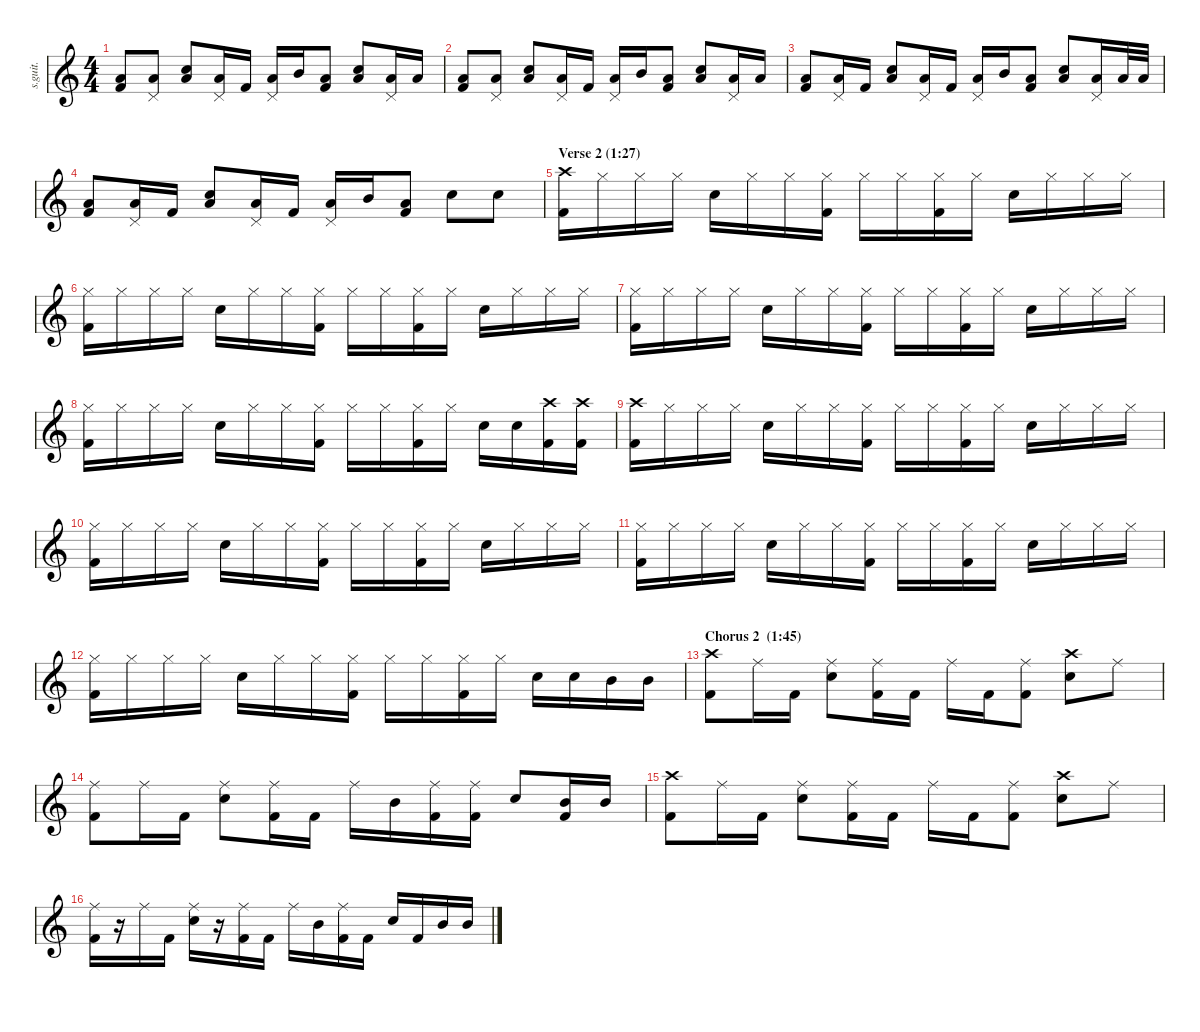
\defaultSystemsLayout 4
\hideDynamics
\bracketExtendMode nobrackets
\track ("Sean Kinney (Drums)" "s.guit.") {instrument percussion}
\staff {score}
\articulation defaults
\ts (4 4)
\tempo (94 hide)
\clef g2
\ks c
("Low Tom (hit)" "Kick (hit) 2").8{lyrics (0 "") lyrics (1 "") lyrics (2 "") lyrics (3 "") lyrics (4 "") dy f} ("Low Tom (hit)" "Pedal Hi-Hat (hit)").8{lyrics (0 "") lyrics (1 "") lyrics (2 "") lyrics (3 "") lyrics (4 "")} ("Low Tom (hit)" "Electric Snare (hit)").8{lyrics (0 "") lyrics (1 "") lyrics (2 "") lyrics (3 "") lyrics (4 "") dy mf} ("Low Tom (hit)" "Pedal Hi-Hat (hit)").16{lyrics (0 "") lyrics (1 "") lyrics (2 "") lyrics (3 "") lyrics (4 "")} "Kick (hit) 2".16{lyrics (0 "") lyrics (1 "") lyrics (2 "") lyrics (3 "") lyrics (4 "") dy ff} ("Low Tom (hit)" "Pedal Hi-Hat (hit)").16{lyrics (0 "") lyrics (1 "") lyrics (2 "") lyrics (3 "") lyrics (4 "") dy f} "Mid Tom (hit)".16{lyrics (0 "") lyrics (1 "") lyrics (2 "") lyrics (3 "") lyrics (4 "") dy ff} ("Low Tom (hit)" "Kick (hit) 2").8{lyrics (0 "") lyrics (1 "") lyrics (2 "") lyrics (3 "") lyrics (4 "")} ("Low Tom (hit)" "Electric Snare (hit)").8{lyrics (0 "") lyrics (1 "") lyrics (2 "") lyrics (3 "") lyrics (4 "")} ("Low Tom (hit)" "Pedal Hi-Hat (hit)").16{lyrics (0 "") lyrics (1 "") lyrics (2 "") lyrics (3 "") lyrics (4 "") dy f} "Low Tom (hit)".16{lyrics (0 "") lyrics (1 "") lyrics (2 "") lyrics (3 "") lyrics (4 "")} |
("Low Tom (hit)" "Kick (hit) 2").8{lyrics (0 "") lyrics (1 "") lyrics (2 "") lyrics (3 "") lyrics (4 "")} ("Low Tom (hit)" "Pedal Hi-Hat (hit)").8{lyrics (0 "") lyrics (1 "") lyrics (2 "") lyrics (3 "") lyrics (4 "")} ("Low Tom (hit)" "Electric Snare (hit)").8{lyrics (0 "") lyrics (1 "") lyrics (2 "") lyrics (3 "") lyrics (4 "") dy mf} ("Low Tom (hit)" "Pedal Hi-Hat (hit)").16{lyrics (0 "") lyrics (1 "") lyrics (2 "") lyrics (3 "") lyrics (4 "")} "Kick (hit) 2".16{lyrics (0 "") lyrics (1 "") lyrics (2 "") lyrics (3 "") lyrics (4 "") dy ff} ("Low Tom (hit)" "Pedal Hi-Hat (hit)").16{lyrics (0 "") lyrics (1 "") lyrics (2 "") lyrics (3 "") lyrics (4 "") dy f} "Mid Tom (hit)".16{lyrics (0 "") lyrics (1 "") lyrics (2 "") lyrics (3 "") lyrics (4 "") dy ff} ("Low Tom (hit)" "Kick (hit) 2").8{lyrics (0 "") lyrics (1 "") lyrics (2 "") lyrics (3 "") lyrics (4 "")} ("Low Tom (hit)" "Electric Snare (hit)").8{lyrics (0 "") lyrics (1 "") lyrics (2 "") lyrics (3 "") lyrics (4 "")} ("Low Tom (hit)" "Pedal Hi-Hat (hit)").16{lyrics (0 "") lyrics (1 "") lyrics (2 "") lyrics (3 "") lyrics (4 "") dy f} "Low Tom (hit)".16{lyrics (0 "") lyrics (1 "") lyrics (2 "") lyrics (3 "") lyrics (4 "")} |
("Low Tom (hit)" "Kick (hit) 2").8{lyrics (0 "") lyrics (1 "") lyrics (2 "") lyrics (3 "") lyrics (4 "")} ("Low Tom (hit)" "Pedal Hi-Hat (hit)").16{lyrics (0 "") lyrics (1 "") lyrics (2 "") lyrics (3 "") lyrics (4 "")} "Kick (hit) 2".16{lyrics (0 "") lyrics (1 "") lyrics (2 "") lyrics (3 "") lyrics (4 "") dy ff} ("Low Tom (hit)" "Electric Snare (hit)").8{lyrics (0 "") lyrics (1 "") lyrics (2 "") lyrics (3 "") lyrics (4 "")} ("Low Tom (hit)" "Pedal Hi-Hat (hit)").16{lyrics (0 "") lyrics (1 "") lyrics (2 "") lyrics (3 "") lyrics (4 "") dy f} "Kick (hit) 2".16{lyrics (0 "") lyrics (1 "") lyrics (2 "") lyrics (3 "") lyrics (4 "") dy ff} ("Low Tom (hit)" "Pedal Hi-Hat (hit)").16{lyrics (0 "") lyrics (1 "") lyrics (2 "") lyrics (3 "") lyrics (4 "") dy f} "Mid Tom (hit)".16{lyrics (0 "") lyrics (1 "") lyrics (2 "") lyrics (3 "") lyrics (4 "") dy ff} ("Low Tom (hit)" "Kick (hit) 2").8{lyrics (0 "") lyrics (1 "") lyrics (2 "") lyrics (3 "") lyrics (4 "")} ("Low Tom (hit)" "Electric Snare (hit)").8{lyrics (0 "") lyrics (1 "") lyrics (2 "") lyrics (3 "") lyrics (4 "")} ("Low Tom (hit)" "Pedal Hi-Hat (hit)").16{lyrics (0 "") lyrics (1 "") lyrics (2 "") lyrics (3 "") lyrics (4 "") dy f} "Low Tom (hit)".32{lyrics (0 "") lyrics (1 "") lyrics (2 "") lyrics (3 "") lyrics (4 "")} "Low Tom (hit)".32{lyrics (0 "") lyrics (1 "") lyrics (2 "") lyrics (3 "") lyrics (4 "")} |
("Low Tom (hit)" "Kick (hit) 2").8{lyrics (0 "") lyrics (1 "") lyrics (2 "") lyrics (3 "") lyrics (4 "")} ("Low Tom (hit)" "Pedal Hi-Hat (hit)").16{lyrics (0 "") lyrics (1 "") lyrics (2 "") lyrics (3 "") lyrics (4 "")} "Kick (hit) 2".16{lyrics (0 "") lyrics (1 "") lyrics (2 "") lyrics (3 "") lyrics (4 "") dy ff} ("Low Tom (hit)" "Electric Snare (hit)").8{lyrics (0 "") lyrics (1 "") lyrics (2 "") lyrics (3 "") lyrics (4 "")} ("Low Tom (hit)" "Pedal Hi-Hat (hit)").16{lyrics (0 "") lyrics (1 "") lyrics (2 "") lyrics (3 "") lyrics (4 "") dy f} "Kick (hit) 2".16{lyrics (0 "") lyrics (1 "") lyrics (2 "") lyrics (3 "") lyrics (4 "") dy ff} ("Low Tom (hit)" "Pedal Hi-Hat (hit)").16{lyrics (0 "") lyrics (1 "") lyrics (2 "") lyrics (3 "") lyrics (4 "") dy f} "Mid Tom (hit)".16{lyrics (0 "") lyrics (1 "") lyrics (2 "") lyrics (3 "") lyrics (4 "") dy ff} ("Low Tom (hit)" "Kick (hit) 2").8{lyrics (0 "") lyrics (1 "") lyrics (2 "") lyrics (3 "") lyrics (4 "")} "Electric Snare (hit)".8{lyrics (0 "") lyrics (1 "") lyrics (2 "") lyrics (3 "") lyrics (4 "")} "Electric Snare (hit)".8{lyrics (0 "") lyrics (1 "") lyrics (2 "") lyrics (3 "") lyrics (4 "") dy f} |
\section ("" "Verse 2 (1:27)")
("Crash high (hit)" "Kick (hit) 2").16{lyrics (0 "") lyrics (1 "") lyrics (2 "") lyrics (3 "") lyrics (4 "") dy ff} "Hi-Hat (closed)".16{lyrics (0 "") lyrics (1 "") lyrics (2 "") lyrics (3 "") lyrics (4 "") dy f} "Hi-Hat (closed)".16{lyrics (0 "") lyrics (1 "") lyrics (2 "") lyrics (3 "") lyrics (4 "")} "Hi-Hat (closed)".16{lyrics (0 "") lyrics (1 "") lyrics (2 "") lyrics (3 "") lyrics (4 "")} "Electric Snare (hit)".16{lyrics (0 "") lyrics (1 "") lyrics (2 "") lyrics (3 "") lyrics (4 "") dy ff} "Hi-Hat (closed)".16{lyrics (0 "") lyrics (1 "") lyrics (2 "") lyrics (3 "") lyrics (4 "") dy f} "Hi-Hat (closed)".16{lyrics (0 "") lyrics (1 "") lyrics (2 "") lyrics (3 "") lyrics (4 "")} ("Hi-Hat (closed)" "Kick (hit) 2").16{lyrics (0 "") lyrics (1 "") lyrics (2 "") lyrics (3 "") lyrics (4 "")} "Hi-Hat (closed)".16{lyrics (0 "") lyrics (1 "") lyrics (2 "") lyrics (3 "") lyrics (4 "")} "Hi-Hat (closed)".16{lyrics (0 "") lyrics (1 "") lyrics (2 "") lyrics (3 "") lyrics (4 "")} ("Hi-Hat (closed)" "Kick (hit) 2").16{lyrics (0 "") lyrics (1 "") lyrics (2 "") lyrics (3 "") lyrics (4 "")} "Hi-Hat (closed)".16{lyrics (0 "") lyrics (1 "") lyrics (2 "") lyrics (3 "") lyrics (4 "")} "Electric Snare (hit)".16{lyrics (0 "") lyrics (1 "") lyrics (2 "") lyrics (3 "") lyrics (4 "") dy ff} "Hi-Hat (closed)".16{lyrics (0 "") lyrics (1 "") lyrics (2 "") lyrics (3 "") lyrics (4 "") dy f} "Hi-Hat (closed)".16{lyrics (0 "") lyrics (1 "") lyrics (2 "") lyrics (3 "") lyrics (4 "")} "Hi-Hat (closed)".16{lyrics (0 "") lyrics (1 "") lyrics (2 "") lyrics (3 "") lyrics (4 "")} |
("Hi-Hat (closed)" "Kick (hit) 2").16{lyrics (0 "") lyrics (1 "") lyrics (2 "") lyrics (3 "") lyrics (4 "")} "Hi-Hat (closed)".16{lyrics (0 "") lyrics (1 "") lyrics (2 "") lyrics (3 "") lyrics (4 "")} "Hi-Hat (closed)".16{lyrics (0 "") lyrics (1 "") lyrics (2 "") lyrics (3 "") lyrics (4 "")} "Hi-Hat (closed)".16{lyrics (0 "") lyrics (1 "") lyrics (2 "") lyrics (3 "") lyrics (4 "")} "Electric Snare (hit)".16{lyrics (0 "") lyrics (1 "") lyrics (2 "") lyrics (3 "") lyrics (4 "") dy ff} "Hi-Hat (closed)".16{lyrics (0 "") lyrics (1 "") lyrics (2 "") lyrics (3 "") lyrics (4 "") dy f} "Hi-Hat (closed)".16{lyrics (0 "") lyrics (1 "") lyrics (2 "") lyrics (3 "") lyrics (4 "")} ("Hi-Hat (closed)" "Kick (hit) 2").16{lyrics (0 "") lyrics (1 "") lyrics (2 "") lyrics (3 "") lyrics (4 "")} "Hi-Hat (closed)".16{lyrics (0 "") lyrics (1 "") lyrics (2 "") lyrics (3 "") lyrics (4 "")} "Hi-Hat (closed)".16{lyrics (0 "") lyrics (1 "") lyrics (2 "") lyrics (3 "") lyrics (4 "")} ("Hi-Hat (closed)" "Kick (hit) 2").16{lyrics (0 "") lyrics (1 "") lyrics (2 "") lyrics (3 "") lyrics (4 "")} "Hi-Hat (closed)".16{lyrics (0 "") lyrics (1 "") lyrics (2 "") lyrics (3 "") lyrics (4 "")} "Electric Snare (hit)".16{lyrics (0 "") lyrics (1 "") lyrics (2 "") lyrics (3 "") lyrics (4 "") dy ff} "Hi-Hat (closed)".16{lyrics (0 "") lyrics (1 "") lyrics (2 "") lyrics (3 "") lyrics (4 "") dy f} "Hi-Hat (closed)".16{lyrics (0 "") lyrics (1 "") lyrics (2 "") lyrics (3 "") lyrics (4 "")} "Hi-Hat (closed)".16{lyrics (0 "") lyrics (1 "") lyrics (2 "") lyrics (3 "") lyrics (4 "")} |
("Hi-Hat (closed)" "Kick (hit) 2").16{lyrics (0 "") lyrics (1 "") lyrics (2 "") lyrics (3 "") lyrics (4 "")} "Hi-Hat (closed)".16{lyrics (0 "") lyrics (1 "") lyrics (2 "") lyrics (3 "") lyrics (4 "")} "Hi-Hat (closed)".16{lyrics (0 "") lyrics (1 "") lyrics (2 "") lyrics (3 "") lyrics (4 "")} "Hi-Hat (closed)".16{lyrics (0 "") lyrics (1 "") lyrics (2 "") lyrics (3 "") lyrics (4 "")} "Electric Snare (hit)".16{lyrics (0 "") lyrics (1 "") lyrics (2 "") lyrics (3 "") lyrics (4 "") dy ff} "Hi-Hat (closed)".16{lyrics (0 "") lyrics (1 "") lyrics (2 "") lyrics (3 "") lyrics (4 "") dy f} "Hi-Hat (closed)".16{lyrics (0 "") lyrics (1 "") lyrics (2 "") lyrics (3 "") lyrics (4 "")} ("Hi-Hat (closed)" "Kick (hit) 2").16{lyrics (0 "") lyrics (1 "") lyrics (2 "") lyrics (3 "") lyrics (4 "")} "Hi-Hat (closed)".16{lyrics (0 "") lyrics (1 "") lyrics (2 "") lyrics (3 "") lyrics (4 "")} "Hi-Hat (closed)".16{lyrics (0 "") lyrics (1 "") lyrics (2 "") lyrics (3 "") lyrics (4 "")} ("Hi-Hat (closed)" "Kick (hit) 2").16{lyrics (0 "") lyrics (1 "") lyrics (2 "") lyrics (3 "") lyrics (4 "")} "Hi-Hat (closed)".16{lyrics (0 "") lyrics (1 "") lyrics (2 "") lyrics (3 "") lyrics (4 "")} "Electric Snare (hit)".16{lyrics (0 "") lyrics (1 "") lyrics (2 "") lyrics (3 "") lyrics (4 "") dy ff} "Hi-Hat (closed)".16{lyrics (0 "") lyrics (1 "") lyrics (2 "") lyrics (3 "") lyrics (4 "") dy f} "Hi-Hat (closed)".16{lyrics (0 "") lyrics (1 "") lyrics (2 "") lyrics (3 "") lyrics (4 "")} "Hi-Hat (closed)".16{lyrics (0 "") lyrics (1 "") lyrics (2 "") lyrics (3 "") lyrics (4 "")} |
("Hi-Hat (closed)" "Kick (hit) 2").16{lyrics (0 "") lyrics (1 "") lyrics (2 "") lyrics (3 "") lyrics (4 "")} "Hi-Hat (closed)".16{lyrics (0 "") lyrics (1 "") lyrics (2 "") lyrics (3 "") lyrics (4 "")} "Hi-Hat (closed)".16{lyrics (0 "") lyrics (1 "") lyrics (2 "") lyrics (3 "") lyrics (4 "")} "Hi-Hat (closed)".16{lyrics (0 "") lyrics (1 "") lyrics (2 "") lyrics (3 "") lyrics (4 "")} "Electric Snare (hit)".16{lyrics (0 "") lyrics (1 "") lyrics (2 "") lyrics (3 "") lyrics (4 "") dy ff} "Hi-Hat (closed)".16{lyrics (0 "") lyrics (1 "") lyrics (2 "") lyrics (3 "") lyrics (4 "") dy f} "Hi-Hat (closed)".16{lyrics (0 "") lyrics (1 "") lyrics (2 "") lyrics (3 "") lyrics (4 "")} ("Hi-Hat (closed)" "Kick (hit) 2").16{lyrics (0 "") lyrics (1 "") lyrics (2 "") lyrics (3 "") lyrics (4 "")} "Hi-Hat (closed)".16{lyrics (0 "") lyrics (1 "") lyrics (2 "") lyrics (3 "") lyrics (4 "")} "Hi-Hat (closed)".16{lyrics (0 "") lyrics (1 "") lyrics (2 "") lyrics (3 "") lyrics (4 "")} ("Hi-Hat (closed)" "Kick (hit) 2").16{lyrics (0 "") lyrics (1 "") lyrics (2 "") lyrics (3 "") lyrics (4 "")} "Hi-Hat (closed)".16{lyrics (0 "") lyrics (1 "") lyrics (2 "") lyrics (3 "") lyrics (4 "")} "Electric Snare (hit)".16{lyrics (0 "") lyrics (1 "") lyrics (2 "") lyrics (3 "") lyrics (4 "") dy ff} "Electric Snare (hit)".16{lyrics (0 "") lyrics (1 "") lyrics (2 "") lyrics (3 "") lyrics (4 "")} ("Crash high (hit)" "Kick (hit) 2").16{lyrics (0 "") lyrics (1 "") lyrics (2 "") lyrics (3 "") lyrics (4 "")} ("Crash high (hit)" "Kick (hit) 2").16{lyrics (0 "") lyrics (1 "") lyrics (2 "") lyrics (3 "") lyrics (4 "")} |
("Crash high (hit)" "Kick (hit) 2").16{lyrics (0 "") lyrics (1 "") lyrics (2 "") lyrics (3 "") lyrics (4 "")} "Hi-Hat (closed)".16{lyrics (0 "") lyrics (1 "") lyrics (2 "") lyrics (3 "") lyrics (4 "") dy f} "Hi-Hat (closed)".16{lyrics (0 "") lyrics (1 "") lyrics (2 "") lyrics (3 "") lyrics (4 "")} "Hi-Hat (closed)".16{lyrics (0 "") lyrics (1 "") lyrics (2 "") lyrics (3 "") lyrics (4 "")} "Electric Snare (hit)".16{lyrics (0 "") lyrics (1 "") lyrics (2 "") lyrics (3 "") lyrics (4 "") dy ff} "Hi-Hat (closed)".16{lyrics (0 "") lyrics (1 "") lyrics (2 "") lyrics (3 "") lyrics (4 "") dy f} "Hi-Hat (closed)".16{lyrics (0 "") lyrics (1 "") lyrics (2 "") lyrics (3 "") lyrics (4 "")} ("Hi-Hat (closed)" "Kick (hit) 2").16{lyrics (0 "") lyrics (1 "") lyrics (2 "") lyrics (3 "") lyrics (4 "")} "Hi-Hat (closed)".16{lyrics (0 "") lyrics (1 "") lyrics (2 "") lyrics (3 "") lyrics (4 "")} "Hi-Hat (closed)".16{lyrics (0 "") lyrics (1 "") lyrics (2 "") lyrics (3 "") lyrics (4 "")} ("Hi-Hat (closed)" "Kick (hit) 2").16{lyrics (0 "") lyrics (1 "") lyrics (2 "") lyrics (3 "") lyrics (4 "")} "Hi-Hat (closed)".16{lyrics (0 "") lyrics (1 "") lyrics (2 "") lyrics (3 "") lyrics (4 "")} "Electric Snare (hit)".16{lyrics (0 "") lyrics (1 "") lyrics (2 "") lyrics (3 "") lyrics (4 "") dy ff} "Hi-Hat (closed)".16{lyrics (0 "") lyrics (1 "") lyrics (2 "") lyrics (3 "") lyrics (4 "") dy f} "Hi-Hat (closed)".16{lyrics (0 "") lyrics (1 "") lyrics (2 "") lyrics (3 "") lyrics (4 "")} "Hi-Hat (closed)".16{lyrics (0 "") lyrics (1 "") lyrics (2 "") lyrics (3 "") lyrics (4 "")} |
("Hi-Hat (closed)" "Kick (hit) 2").16{lyrics (0 "") lyrics (1 "") lyrics (2 "") lyrics (3 "") lyrics (4 "")} "Hi-Hat (closed)".16{lyrics (0 "") lyrics (1 "") lyrics (2 "") lyrics (3 "") lyrics (4 "")} "Hi-Hat (closed)".16{lyrics (0 "") lyrics (1 "") lyrics (2 "") lyrics (3 "") lyrics (4 "")} "Hi-Hat (closed)".16{lyrics (0 "") lyrics (1 "") lyrics (2 "") lyrics (3 "") lyrics (4 "")} "Electric Snare (hit)".16{lyrics (0 "") lyrics (1 "") lyrics (2 "") lyrics (3 "") lyrics (4 "") dy ff} "Hi-Hat (closed)".16{lyrics (0 "") lyrics (1 "") lyrics (2 "") lyrics (3 "") lyrics (4 "") dy f} "Hi-Hat (closed)".16{lyrics (0 "") lyrics (1 "") lyrics (2 "") lyrics (3 "") lyrics (4 "")} ("Hi-Hat (closed)" "Kick (hit) 2").16{lyrics (0 "") lyrics (1 "") lyrics (2 "") lyrics (3 "") lyrics (4 "")} "Hi-Hat (closed)".16{lyrics (0 "") lyrics (1 "") lyrics (2 "") lyrics (3 "") lyrics (4 "")} "Hi-Hat (closed)".16{lyrics (0 "") lyrics (1 "") lyrics (2 "") lyrics (3 "") lyrics (4 "")} ("Hi-Hat (closed)" "Kick (hit) 2").16{lyrics (0 "") lyrics (1 "") lyrics (2 "") lyrics (3 "") lyrics (4 "")} "Hi-Hat (closed)".16{lyrics (0 "") lyrics (1 "") lyrics (2 "") lyrics (3 "") lyrics (4 "")} "Electric Snare (hit)".16{lyrics (0 "") lyrics (1 "") lyrics (2 "") lyrics (3 "") lyrics (4 "") dy ff} "Hi-Hat (closed)".16{lyrics (0 "") lyrics (1 "") lyrics (2 "") lyrics (3 "") lyrics (4 "") dy f} "Hi-Hat (closed)".16{lyrics (0 "") lyrics (1 "") lyrics (2 "") lyrics (3 "") lyrics (4 "")} "Hi-Hat (closed)".16{lyrics (0 "") lyrics (1 "") lyrics (2 "") lyrics (3 "") lyrics (4 "")} |
("Hi-Hat (closed)" "Kick (hit) 2").16{lyrics (0 "") lyrics (1 "") lyrics (2 "") lyrics (3 "") lyrics (4 "")} "Hi-Hat (closed)".16{lyrics (0 "") lyrics (1 "") lyrics (2 "") lyrics (3 "") lyrics (4 "")} "Hi-Hat (closed)".16{lyrics (0 "") lyrics (1 "") lyrics (2 "") lyrics (3 "") lyrics (4 "")} "Hi-Hat (closed)".16{lyrics (0 "") lyrics (1 "") lyrics (2 "") lyrics (3 "") lyrics (4 "")} "Electric Snare (hit)".16{lyrics (0 "") lyrics (1 "") lyrics (2 "") lyrics (3 "") lyrics (4 "") dy ff} "Hi-Hat (closed)".16{lyrics (0 "") lyrics (1 "") lyrics (2 "") lyrics (3 "") lyrics (4 "") dy f} "Hi-Hat (closed)".16{lyrics (0 "") lyrics (1 "") lyrics (2 "") lyrics (3 "") lyrics (4 "")} ("Hi-Hat (closed)" "Kick (hit) 2").16{lyrics (0 "") lyrics (1 "") lyrics (2 "") lyrics (3 "") lyrics (4 "")} "Hi-Hat (closed)".16{lyrics (0 "") lyrics (1 "") lyrics (2 "") lyrics (3 "") lyrics (4 "")} "Hi-Hat (closed)".16{lyrics (0 "") lyrics (1 "") lyrics (2 "") lyrics (3 "") lyrics (4 "")} ("Hi-Hat (closed)" "Kick (hit) 2").16{lyrics (0 "") lyrics (1 "") lyrics (2 "") lyrics (3 "") lyrics (4 "")} "Hi-Hat (closed)".16{lyrics (0 "") lyrics (1 "") lyrics (2 "") lyrics (3 "") lyrics (4 "")} "Electric Snare (hit)".16{lyrics (0 "") lyrics (1 "") lyrics (2 "") lyrics (3 "") lyrics (4 "") dy ff} "Hi-Hat (closed)".16{lyrics (0 "") lyrics (1 "") lyrics (2 "") lyrics (3 "") lyrics (4 "") dy f} "Hi-Hat (closed)".16{lyrics (0 "") lyrics (1 "") lyrics (2 "") lyrics (3 "") lyrics (4 "")} "Hi-Hat (closed)".16{lyrics (0 "") lyrics (1 "") lyrics (2 "") lyrics (3 "") lyrics (4 "")} |
("Hi-Hat (closed)" "Kick (hit) 2").16{lyrics (0 "") lyrics (1 "") lyrics (2 "") lyrics (3 "") lyrics (4 "")} "Hi-Hat (closed)".16{lyrics (0 "") lyrics (1 "") lyrics (2 "") lyrics (3 "") lyrics (4 "")} "Hi-Hat (closed)".16{lyrics (0 "") lyrics (1 "") lyrics (2 "") lyrics (3 "") lyrics (4 "")} "Hi-Hat (closed)".16{lyrics (0 "") lyrics (1 "") lyrics (2 "") lyrics (3 "") lyrics (4 "")} "Electric Snare (hit)".16{lyrics (0 "") lyrics (1 "") lyrics (2 "") lyrics (3 "") lyrics (4 "") dy ff} "Hi-Hat (closed)".16{lyrics (0 "") lyrics (1 "") lyrics (2 "") lyrics (3 "") lyrics (4 "") dy f} "Hi-Hat (closed)".16{lyrics (0 "") lyrics (1 "") lyrics (2 "") lyrics (3 "") lyrics (4 "")} ("Hi-Hat (closed)" "Kick (hit) 2").16{lyrics (0 "") lyrics (1 "") lyrics (2 "") lyrics (3 "") lyrics (4 "")} "Hi-Hat (closed)".16{lyrics (0 "") lyrics (1 "") lyrics (2 "") lyrics (3 "") lyrics (4 "")} "Hi-Hat (closed)".16{lyrics (0 "") lyrics (1 "") lyrics (2 "") lyrics (3 "") lyrics (4 "")} ("Hi-Hat (closed)" "Kick (hit) 2").16{lyrics (0 "") lyrics (1 "") lyrics (2 "") lyrics (3 "") lyrics (4 "")} "Hi-Hat (closed)".16{lyrics (0 "") lyrics (1 "") lyrics (2 "") lyrics (3 "") lyrics (4 "")} "Electric Snare (hit)".16{lyrics (0 "") lyrics (1 "") lyrics (2 "") lyrics (3 "") lyrics (4 "") dy ff} "Electric Snare (hit)".16{lyrics (0 "") lyrics (1 "") lyrics (2 "") lyrics (3 "") lyrics (4 "") dy f} "Mid Tom (hit)".16{lyrics (0 "") lyrics (1 "") lyrics (2 "") lyrics (3 "") lyrics (4 "") dy ff} "Mid Tom (hit)".16{lyrics (0 "") lyrics (1 "") lyrics (2 "") lyrics (3 "") lyrics (4 "") dy f} |
\section ("" "Chorus 2  (1:45)")
("Crash high (hit)" "Kick (hit) 2").8{lyrics (0 "") lyrics (1 "") lyrics (2 "") lyrics (3 "") lyrics (4 "") dy ff} "Ride (middle)".16{lyrics (0 "") lyrics (1 "") lyrics (2 "") lyrics (3 "") lyrics (4 "") dy f} "Kick (hit) 2".16{lyrics (0 "") lyrics (1 "") lyrics (2 "") lyrics (3 "") lyrics (4 "") dy ff} ("Ride (middle)" "Electric Snare (hit)").8{lyrics (0 "") lyrics (1 "") lyrics (2 "") lyrics (3 "") lyrics (4 "")} ("Ride (middle)" "Kick (hit) 2").16{lyrics (0 "") lyrics (1 "") lyrics (2 "") lyrics (3 "") lyrics (4 "")} "Kick (hit) 2".16{lyrics (0 "") lyrics (1 "") lyrics (2 "") lyrics (3 "") lyrics (4 "")} "Ride (middle)".16{lyrics (0 "") lyrics (1 "") lyrics (2 "") lyrics (3 "") lyrics (4 "") dy f} "Kick (hit) 2".16{lyrics (0 "") lyrics (1 "") lyrics (2 "") lyrics (3 "") lyrics (4 "") dy ff} ("Ride (middle)" "Kick (hit) 2").8{lyrics (0 "") lyrics (1 "") lyrics (2 "") lyrics (3 "") lyrics (4 "")} ("Crash high (hit)" "Electric Snare (hit)").8{lyrics (0 "") lyrics (1 "") lyrics (2 "") lyrics (3 "") lyrics (4 "")} "Ride (middle)".8{lyrics (0 "") lyrics (1 "") lyrics (2 "") lyrics (3 "") lyrics (4 "") dy f} |
("Ride (middle)" "Kick (hit) 2").8{lyrics (0 "") lyrics (1 "") lyrics (2 "") lyrics (3 "") lyrics (4 "")} "Ride (middle)".16{lyrics (0 "") lyrics (1 "") lyrics (2 "") lyrics (3 "") lyrics (4 "")} "Kick (hit) 2".16{lyrics (0 "") lyrics (1 "") lyrics (2 "") lyrics (3 "") lyrics (4 "") dy ff} ("Ride (middle)" "Electric Snare (hit)").8{lyrics (0 "") lyrics (1 "") lyrics (2 "") lyrics (3 "") lyrics (4 "")} ("Ride (middle)" "Kick (hit) 2").16{lyrics (0 "") lyrics (1 "") lyrics (2 "") lyrics (3 "") lyrics (4 "")} "Kick (hit) 2".16{lyrics (0 "") lyrics (1 "") lyrics (2 "") lyrics (3 "") lyrics (4 "")} "Ride (middle)".16{lyrics (0 "") lyrics (1 "") lyrics (2 "") lyrics (3 "") lyrics (4 "") dy f} "Mid Tom (hit)".16{lyrics (0 "") lyrics (1 "") lyrics (2 "") lyrics (3 "") lyrics (4 "")} ("Ride (middle)" "Kick (hit) 2").16{lyrics (0 "") lyrics (1 "") lyrics (2 "") lyrics (3 "") lyrics (4 "")} ("Ride (middle)" "Kick (hit) 2").16{lyrics (0 "") lyrics (1 "") lyrics (2 "") lyrics (3 "") lyrics (4 "")} "Electric Snare (hit)".8{lyrics (0 "") lyrics (1 "") lyrics (2 "") lyrics (3 "") lyrics (4 "") dy ff} ("Mid Tom (hit)" "Kick (hit) 2").16{lyrics (0 "") lyrics (1 "") lyrics (2 "") lyrics (3 "") lyrics (4 "")} "Mid Tom (hit)".16{lyrics (0 "") lyrics (1 "") lyrics (2 "") lyrics (3 "") lyrics (4 "") dy f} |
("Crash high (hit)" "Kick (hit) 2").8{lyrics (0 "") lyrics (1 "") lyrics (2 "") lyrics (3 "") lyrics (4 "") dy ff} "Ride (middle)".16{lyrics (0 "") lyrics (1 "") lyrics (2 "") lyrics (3 "") lyrics (4 "") dy f} "Kick (hit) 2".16{lyrics (0 "") lyrics (1 "") lyrics (2 "") lyrics (3 "") lyrics (4 "") dy ff} ("Ride (middle)" "Electric Snare (hit)").8{lyrics (0 "") lyrics (1 "") lyrics (2 "") lyrics (3 "") lyrics (4 "")} ("Ride (middle)" "Kick (hit) 2").16{lyrics (0 "") lyrics (1 "") lyrics (2 "") lyrics (3 "") lyrics (4 "")} "Kick (hit) 2".16{lyrics (0 "") lyrics (1 "") lyrics (2 "") lyrics (3 "") lyrics (4 "")} "Ride (middle)".16{lyrics (0 "") lyrics (1 "") lyrics (2 "") lyrics (3 "") lyrics (4 "") dy f} "Kick (hit) 2".16{lyrics (0 "") lyrics (1 "") lyrics (2 "") lyrics (3 "") lyrics (4 "") dy ff} ("Ride (middle)" "Kick (hit) 2").8{lyrics (0 "") lyrics (1 "") lyrics (2 "") lyrics (3 "") lyrics (4 "")} ("Crash high (hit)" "Electric Snare (hit)").8{lyrics (0 "") lyrics (1 "") lyrics (2 "") lyrics (3 "") lyrics (4 "")} "Ride (middle)".8{lyrics (0 "") lyrics (1 "") lyrics (2 "") lyrics (3 "") lyrics (4 "") dy f} |
("Ride (middle)" "Kick (hit) 2").16{lyrics (0 "") lyrics (1 "") lyrics (2 "") lyrics (3 "") lyrics (4 "")} r.16 "Ride (middle)".16{lyrics (0 "") lyrics (1 "") lyrics (2 "") lyrics (3 "") lyrics (4 "")} "Kick (hit) 2".16{lyrics (0 "") lyrics (1 "") lyrics (2 "") lyrics (3 "") lyrics (4 "") dy ff} ("Ride (middle)" "Electric Snare (hit)").16{lyrics (0 "") lyrics (1 "") lyrics (2 "") lyrics (3 "") lyrics (4 "")} r.16 ("Ride (middle)" "Kick (hit) 2").16{lyrics (0 "") lyrics (1 "") lyrics (2 "") lyrics (3 "") lyrics (4 "")} "Kick (hit) 2".16{lyrics (0 "") lyrics (1 "") lyrics (2 "") lyrics (3 "") lyrics (4 "")} "Ride (middle)".16{lyrics (0 "") lyrics (1 "") lyrics (2 "") lyrics (3 "") lyrics (4 "") dy f} "Mid Tom (hit)".16{lyrics (0 "") lyrics (1 "") lyrics (2 "") lyrics (3 "") lyrics (4 "")} ("Ride (middle)" "Kick (hit) 2").16{lyrics (0 "") lyrics (1 "") lyrics (2 "") lyrics (3 "") lyrics (4 "")} "Kick (hit) 2".16{lyrics (0 "") lyrics (1 "") lyrics (2 "") lyrics (3 "") lyrics (4 "") dy ff} "Electric Snare (hit)".16{lyrics (0 "") lyrics (1 "") lyrics (2 "") lyrics (3 "") lyrics (4 "")} "Kick (hit) 2".16{lyrics (0 "") lyrics (1 "") lyrics (2 "") lyrics (3 "") lyrics (4 "") dy f} "Mid Tom (hit)".16{lyrics (0 "") lyrics (1 "") lyrics (2 "") lyrics (3 "") lyrics (4 "")} "Mid Tom (hit)".16{lyrics (0 "") lyrics (1 "") lyrics (2 "") lyrics (3 "") lyrics (4 "")}
